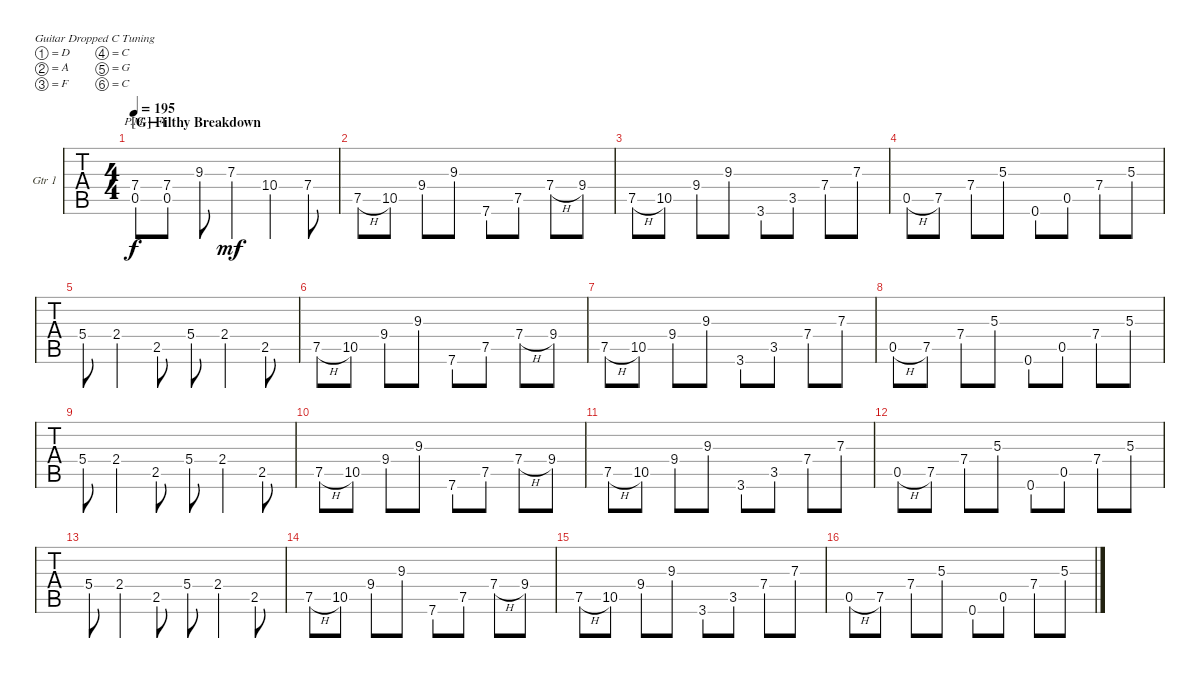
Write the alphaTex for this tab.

\bracketExtendMode groupsimilarinstruments
\firstSystemTrackNameOrientation horizontal
\otherSystemsTrackNameOrientation horizontal
\track ("Gtr 1" "Gtr 1") {instrument acousticguitarsteel}
\staff {tabs}
\tuning (D4 A3 F3 C3 G2 C2)
\ts (4 4)
\section ("G" "Filthy Breakdown")
\tempo 195
\clef g2
\ks c
(0.5{pm} 7.4{pm}).8{dy f} (7.4{pm} 0.5{pm}).8 9.3.8 7.3.4{dy mf} 10.4.4 7.4.8 |
7.5{h}.8 10.5.8 9.4.8 9.3.8 7.6.8 7.5.8 7.4{h}.8 9.4.8 |
7.5{h}.8 10.5.8 9.4.8 9.3.8 3.6.8 3.5.8 7.4.8 7.3.8 |
0.5{h}.8 7.5.8 7.4.8 5.3.8 0.6.8 0.5.8 7.4.8 5.3.8 |
5.4.8 2.4.4 2.5.8 5.4.8 2.4.4 2.5.8 |
7.5{h}.8 10.5.8 9.4.8 9.3.8 7.6.8 7.5.8 7.4{h}.8 9.4.8 |
7.5{h}.8 10.5.8 9.4.8 9.3.8 3.6.8 3.5.8 7.4.8 7.3.8 |
0.5{h}.8 7.5.8 7.4.8 5.3.8 0.6.8 0.5.8 7.4.8 5.3.8 |
5.4.8 2.4.4 2.5.8 5.4.8 2.4.4 2.5.8 |
7.5{h}.8 10.5.8 9.4.8 9.3.8 7.6.8 7.5.8 7.4{h}.8 9.4.8 |
7.5{h}.8 10.5.8 9.4.8 9.3.8 3.6.8 3.5.8 7.4.8 7.3.8 |
0.5{h}.8 7.5.8 7.4.8 5.3.8 0.6.8 0.5.8 7.4.8 5.3.8 |
5.4.8 2.4.4 2.5.8 5.4.8 2.4.4 2.5.8 |
7.5{h}.8 10.5.8 9.4.8 9.3.8 7.6.8 7.5.8 7.4{h}.8 9.4.8 |
7.5{h}.8 10.5.8 9.4.8 9.3.8 3.6.8 3.5.8 7.4.8 7.3.8 |
0.5{h}.8 7.5.8 7.4.8 5.3.8 0.6.8 0.5.8 7.4.8 5.3.8
